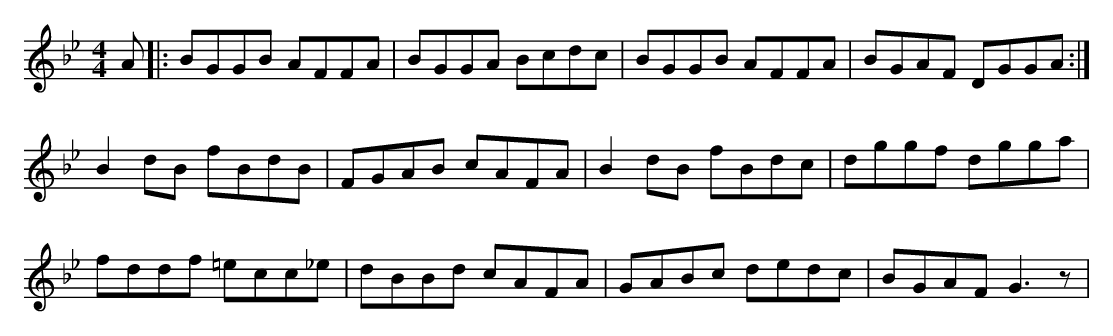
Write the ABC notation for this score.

X:1
M:4/4
K:Gmin
A|:BGGB AFFA|BGGA Bcdc|BGGB AFFA|BGAF DGGA:|
B2dB fBdB|FGAB cAFA|B2dB fBdc|dggf dgga|
fddf =ecc_e|dBBd cAFA|GABc dedc|BGAF G3 z|
